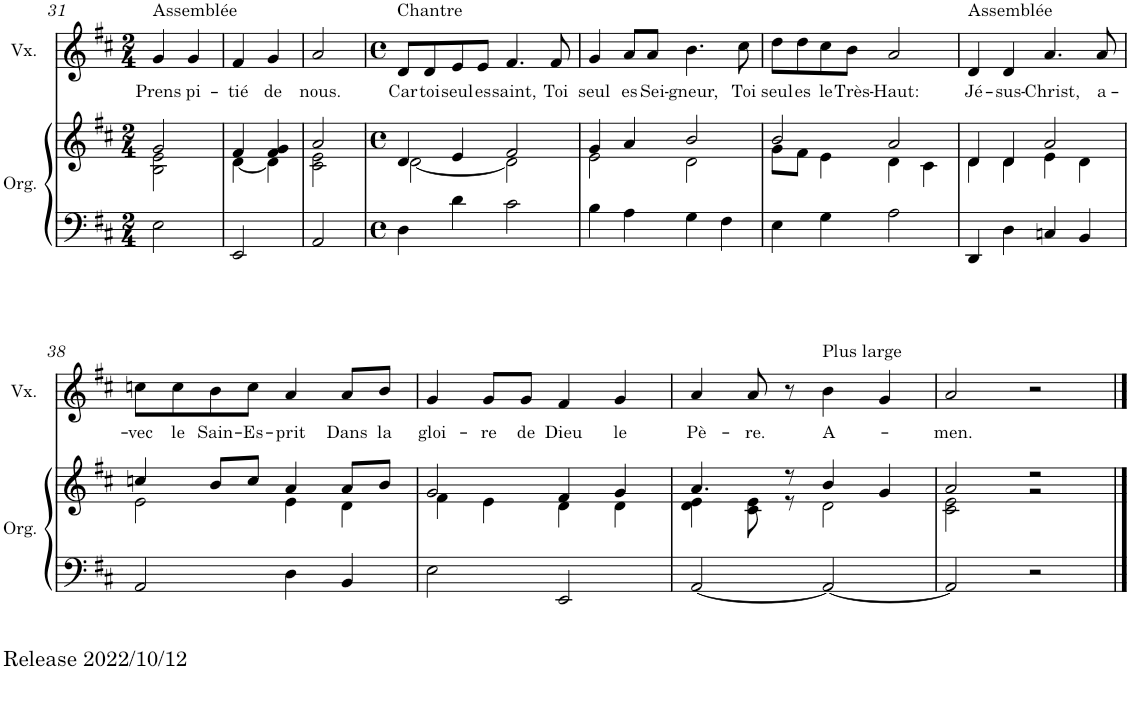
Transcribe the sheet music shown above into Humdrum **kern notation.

**kern	**kern	**kern	**text
*part2	*part2	*part1	*part1
*staff3	*staff2	*staff1	*staff1
*I"Orgue	*	*I"Voix	*
*I'Org.	*	*I'Vx.	*
!!LO:PB:g=z
*clefF4	*clefG2	*clefG2	*
*k[f#c#]	*k[f#c#]	*k[f#c#]	*
*M2/4	*M2/4	*M2/4	*
=31	=31	=31	=31
*	*^	*	*
!	!	!	!LO:TX:a:t=Assemblée	!
!	!	!	!	!LO:LY:b
2E\	2g/	2B\ 2e\	4g/	Prens
!	!	!	!	!LO:LY:b
.	.	.	4g/	pi-
=32	=32	=32	=32	=32
!	!	!	!	!LO:LY:b
2EE/	4f#/	[4d\	4f#/	-tié
!	!	!	!	!LO:LY:b
.	4f#/ 4g/	4d\]	4g/	de
=33	=33	=33	=33	=33
!	!	!	!	!LO:LY:b
2AA/	2a/	2c#\ 2e\	2a/	nous.
=34	=34	=34	=34	=34
*M4/4	*M4/4	*	*M4/4	*
*met(c)	*met(c)	*	*met(c)	*
!	!	!	!LO:TX:a:t=Chantre	!
!	!	!	!	!LO:LY:b
4D\	4d/	[2d\	8d/L	Car
!	!	!	!	!LO:LY:b
.	.	.	8d/	toi
!	!	!	!	!LO:LY:b
4d\	4e/	.	8e/	seul
!	!	!	!	!LO:LY:b
.	.	.	8e/J	es
!	!	!	!	!LO:LY:b
2c#\	2f#/	2d\]	4.f#/	saint,
!	!	!	!	!LO:LY:b
.	.	.	8f#/	Toi
=35	=35	=35	=35	=35
!	!	!	!	!LO:LY:b
4B\	4g/	2e\	4g/	seul
!	!	!	!	!LO:LY:b
4A\	4a/	.	8a/L	es
!	!	!	!	!LO:LY:b
.	.	.	8a/J	Sei-
!	!	!	!	!LO:LY:b
4G\	2b/	2d\	4.b\	-gneur,
4F#\	.	.	.	.
!	!	!	!	!LO:LY:b
.	.	.	8cc#\	Toi
=36	=36	=36	=36	=36
!	!	!	!	!LO:LY:b
4E\	2b/	8g\L	8dd\L	seul
!	!	!	!	!LO:LY:b
.	.	8f#\J	8dd\	es
!	!	!	!	!LO:LY:b
4G\	.	4e\	8cc#\	le
!	!	!	!	!LO:LY:b
.	.	.	8b\J	Très-
!	!	!	!	!LO:LY:b
2A\	2a/	4d\	2a/	-Haut:
.	.	4c#\	.	.
=37	=37	=37	=37	=37
!	!	!	!LO:TX:a:t=Assemblée	!
!	!	!	!	!LO:LY:b
4DD/	4d/	4d\	4d/	Jé-
!	!	!	!	!LO:LY:b
4D\	4d/	4d\	4d/	-sus-
!	!	!	!	!LO:LY:b
4Cn/	2a/	4e\	4.a/	-Christ,
4BB/	.	4d\	.	.
!	!	!	!	!LO:LY:b
.	.	.	8a/	a-
!!LO:LB:g=z
=38	=38	=38	=38	=38
!LO:TX:b:t=Release 2022/10/12	!	!	!	!
!	!	!	!	!LO:LY:b
2AA/	4ccn/	2e\	8ccn\L	-vec
!	!	!	!	!LO:LY:b
.	.	.	8cc\	le
!	!	!	!	!LO:LY:b
.	8b/L	.	8b\	Sain-
!	!	!	!	!LO:LY:b
.	8cc/J	.	8cc\J	-Es-
!	!	!	!	!LO:LY:b
4D\	4a/	4e\	4a/	-prit
!	!	!	!	!LO:LY:b
4BB/	8a/L	4d\	8a/L	Dans
!	!	!	!	!LO:LY:b
.	8b/J	.	8b/J	la
=39	=39	=39	=39	=39
!	!	!	!	!LO:LY:b
2E\	2g/	4f#\	4g/	gloi-
!	!	!	!	!LO:LY:b
.	.	4e\	8g/L	-re
!	!	!	!	!LO:LY:b
.	.	.	8g/J	de
!	!	!	!	!LO:LY:b
2EE/	4f#/	4d\	4f#/	Dieu
!	!	!	!	!LO:LY:b
.	4g/	4d\	4g/	le
=40	=40	=40	=40	=40
!	!	!	!	!LO:LY:b
[2AA/	4.a/	4d\ 4e\	4a/	Pè-
!	!	!	!	!LO:LY:b
.	.	8c#\ 8e\	8a/	-re.
.	8r	8r	8r	.
!	!	!	!LO:TX:a:t=Plus large	!
!	!	!	!	!LO:LY:b
2AA/_	4b/	2d\	4b\	A-
.	4g/	.	4g/	.
=41	=41	=41	=41	=41
!	!	!	!	!LO:LY:b
2AA/]	2a/	2c#\ 2e\	2a/	-men.
2r	2r	2r	2r	.
*	*v	*v	*	*
==	==	==	==
*-	*-	*-	*-
